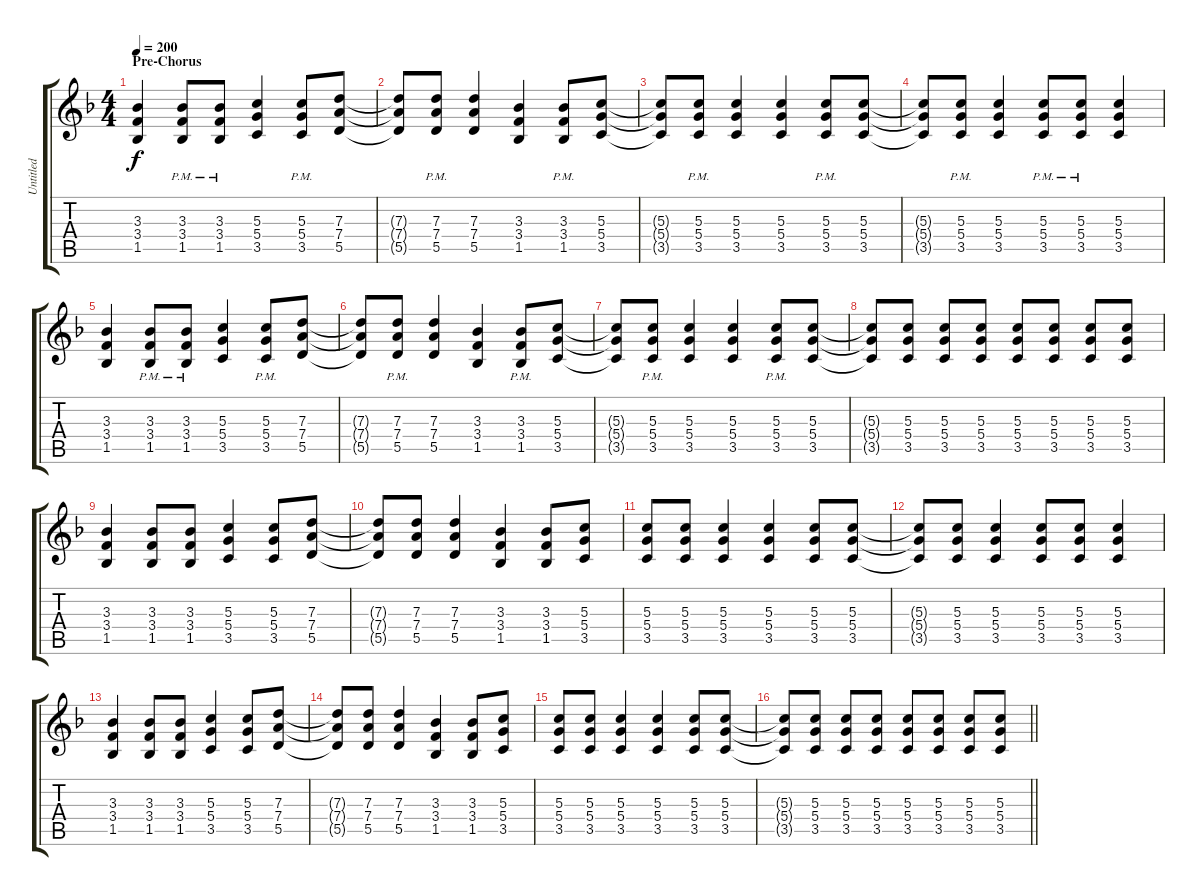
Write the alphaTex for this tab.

\track ("Untitled" "Untitled") {instrument overdrivenguitar}
\staff {score tabs}
\tuning (E4 B3 G3 D3 A2 D2) {hide}
\ts (4 4)
\section ("" "Pre-Chorus")
\tempo 200
\clef g2
\ks f
(3.3 3.4 1.5).4{dy f} (3.3{pm} 3.4{pm} 1.5{pm}).8 (3.3{pm} 3.4{pm} 1.5{pm}).8 (5.3 5.4 3.5).4 (5.3{pm} 5.4{pm} 3.5{pm}).8 (7.3 7.4 5.5).8 |
(7.3{t} 7.4{t} 5.5{t}).8 (7.3{pm} 7.4{pm} 5.5{pm}).8 (7.3 7.4 5.5).4 (3.3 3.4 1.5).4 (3.3{pm} 3.4{pm} 1.5{pm}).8 (5.3 5.4 3.5).8 |
(5.3{t} 5.4{t} 3.5{t}).8 (5.3{pm} 5.4{pm} 3.5{pm}).8 (5.3 5.4 3.5).4 (5.3 5.4 3.5).4 (5.3{pm} 5.4{pm} 3.5{pm}).8 (5.3 5.4 3.5).8 |
(5.3{t} 5.4{t} 3.5{t}).8 (5.3{pm} 5.4{pm} 3.5{pm}).8 (5.3 5.4 3.5).4 (5.3{pm} 5.4{pm} 3.5{pm}).8 (5.3{pm} 5.4{pm} 3.5{pm}).8 (5.3 5.4 3.5).4 |
(3.3 3.4 1.5).4 (3.3{pm} 3.4{pm} 1.5{pm}).8 (3.3{pm} 3.4{pm} 1.5{pm}).8 (5.3 5.4 3.5).4 (5.3{pm} 5.4{pm} 3.5{pm}).8 (7.3 7.4 5.5).8 |
(7.3{t} 7.4{t} 5.5{t}).8 (7.3{pm} 7.4{pm} 5.5{pm}).8 (7.3 7.4 5.5).4 (3.3 3.4 1.5).4 (3.3{pm} 3.4{pm} 1.5{pm}).8 (5.3 5.4 3.5).8 |
(5.3{t} 5.4{t} 3.5{t}).8 (5.3{pm} 5.4{pm} 3.5{pm}).8 (5.3 5.4 3.5).4 (5.3 5.4 3.5).4 (5.3{pm} 5.4{pm} 3.5{pm}).8 (5.3 5.4 3.5).8 |
(5.3{t} 5.4{t} 3.5{t}).8 (5.3 5.4 3.5).8 (5.3 5.4 3.5).8 (5.3 5.4 3.5).8 (5.3 5.4 3.5).8 (5.3 5.4 3.5).8 (5.3 5.4 3.5).8 (5.3 5.4 3.5).8 |
(3.3 3.4 1.5).4 (3.3 3.4 1.5).8 (3.3 3.4 1.5).8 (5.3 5.4 3.5).4 (5.3 5.4 3.5).8 (7.3 7.4 5.5).8 |
(7.3{t} 7.4{t} 5.5{t}).8 (7.3 7.4 5.5).8 (7.3 7.4 5.5).4 (3.3 3.4 1.5).4 (3.3 3.4 1.5).8 (5.3 5.4 3.5).8 |
(5.3 5.4 3.5).8 (5.3 5.4 3.5).8 (5.3 5.4 3.5).4 (5.3 5.4 3.5).4 (5.3 5.4 3.5).8 (5.3 5.4 3.5).8 |
(5.3{t} 5.4{t} 3.5{t}).8 (5.3 5.4 3.5).8 (5.3 5.4 3.5).4 (5.3 5.4 3.5).8 (5.3 5.4 3.5).8 (5.3 5.4 3.5).4 |
(3.3 3.4 1.5).4 (3.3 3.4 1.5).8 (3.3 3.4 1.5).8 (5.3 5.4 3.5).4 (5.3 5.4 3.5).8 (7.3 7.4 5.5).8 |
(7.3{t} 7.4{t} 5.5{t}).8 (7.3 7.4 5.5).8 (7.3 7.4 5.5).4 (3.3 3.4 1.5).4 (3.3 3.4 1.5).8 (5.3 5.4 3.5).8 |
(5.3 5.4 3.5).8 (5.3 5.4 3.5).8 (5.3 5.4 3.5).4 (5.3 5.4 3.5).4 (5.3 5.4 3.5).8 (5.3 5.4 3.5).8 |
\barLineRight lightlight
(5.3{t} 5.4{t} 3.5{t}).8 (5.3 5.4 3.5).8 (5.3 5.4 3.5).8 (5.3 5.4 3.5).8 (5.3 5.4 3.5).8 (5.3 5.4 3.5).8 (5.3 5.4 3.5).8 (5.3 5.4 3.5).8
